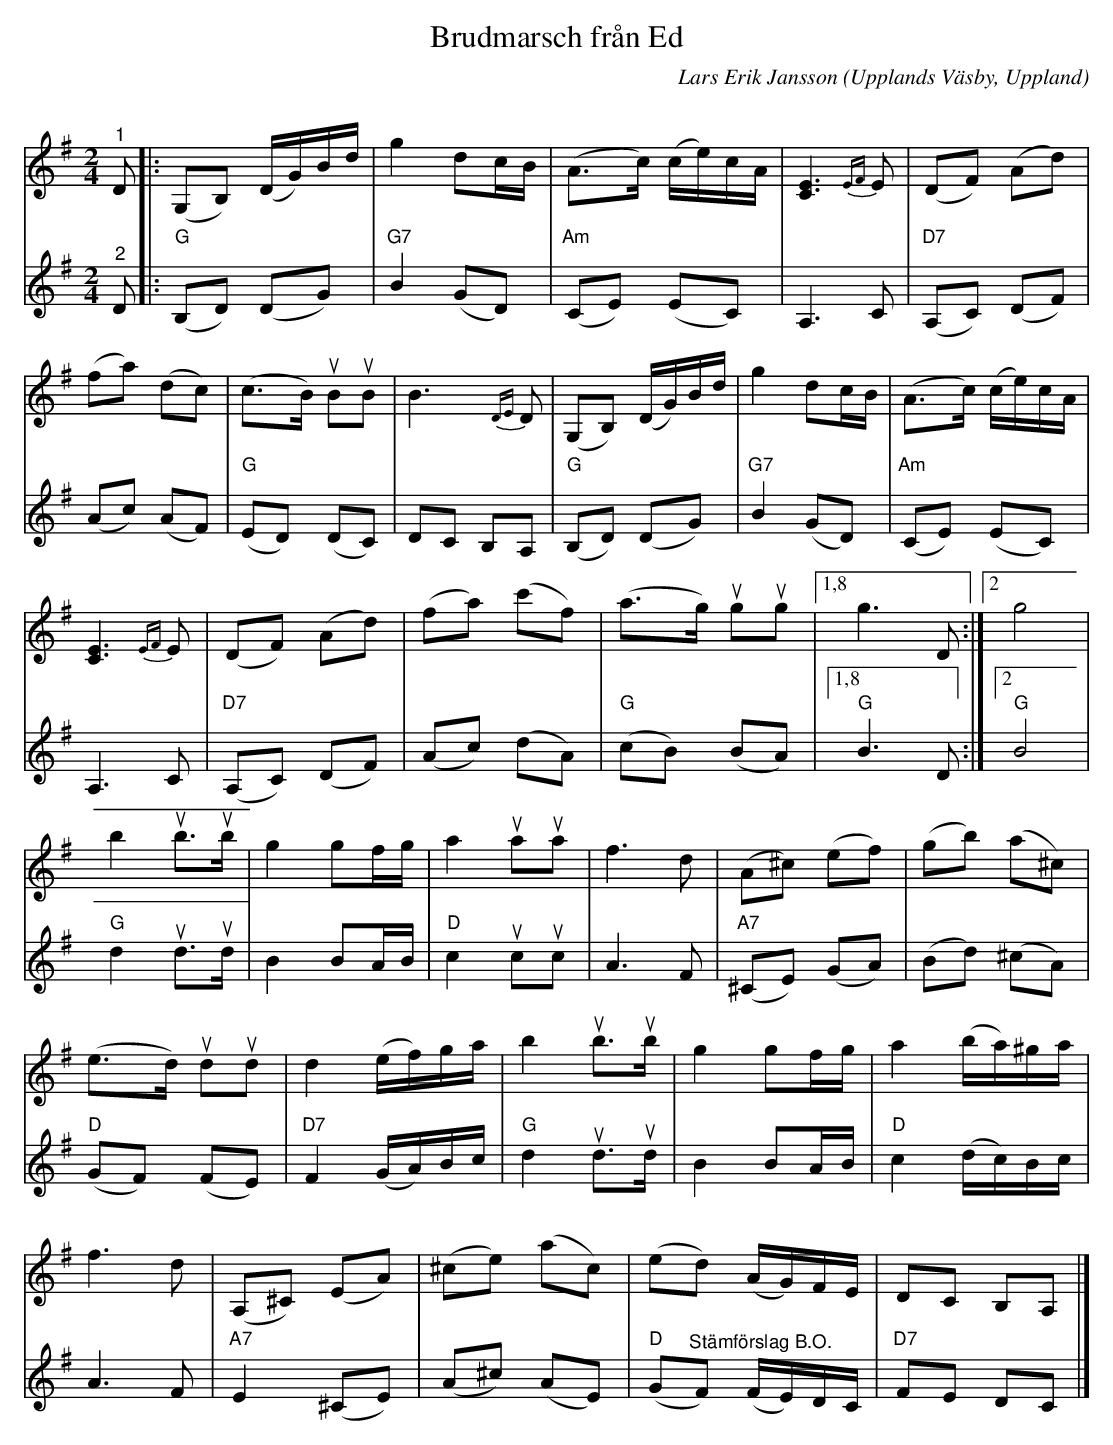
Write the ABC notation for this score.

X:1
T:Brudmarsch från Ed
C:Lars Erik Jansson
O:Upplands Väsby, Uppland
Q:100
L:1/8
M:2/4
K:G
V:1
"^1" D |: (G,B,) (D/G/)B/d/ | g2 dc/B/ | (A>c) (c/e/)c/A/ | [CE]3{EF} E | (DF) (Ad) |
(fa) (dc) | (c>B)u BuB | B3{DE} D | (G,B,) (D/G/)B/d/ | g2 dc/B/ | (A>c) (c/e/)c/A/ |
[CE]3{EF} E | (DF) (Ad) | (fa) (c'f) | (a>g)u gug |1,8 g3 D :|2 g4 |
b2u b>ub | g2 gf/g/ | a2u aua | f3 d | (A^c) (ef) | (gb) (a^c) |
 (e>d)u dud | d2 (e/f/)g/a/ | b2u b>ub | g2 gf/g/ | a2 (b/a/)^g/a/ |
f3 d | (A,^C) (EA) | (^ce) (ac) | (ed) (A/G/)F/E/ | DC B,A, |]
V:2
"^2" D |:"G" (B,D) (DG) |"G7" B2 (GD) |"Am" (CE) (EC) | A,3 C |"D7" (A,C) (DF) | (Ac) (AF) |
"G" (ED) (DC) | DC B,A, |"G" (B,D) (DG) |"G7" B2 (GD) | "Am" (CE) (EC) | A,3 C |"D7" (A,C) (DF) |
(Ac) (dA) |"G" (cB) (BA) |1,8"G" B3 D :|2"G" B4 |
"G" d2u d>ud | B2 BA/B/ | "D" c2u cuc | A3 F |"A7" (^CE) (GA) |
(Bd) (^cA) | "D" (GF) (FE) |"D7" F2 (G/A/)B/c/ | "G" d2u d>ud | B2 BA/B/ |
"D" c2 (d/c/)B/c/ | A3 F |"A7" E2 (^CE) | (A^c) (AE) | "D" (G"^Stämförslag B.O."F)  (F/E/)D/C/ |
"D7" FE DC |]
